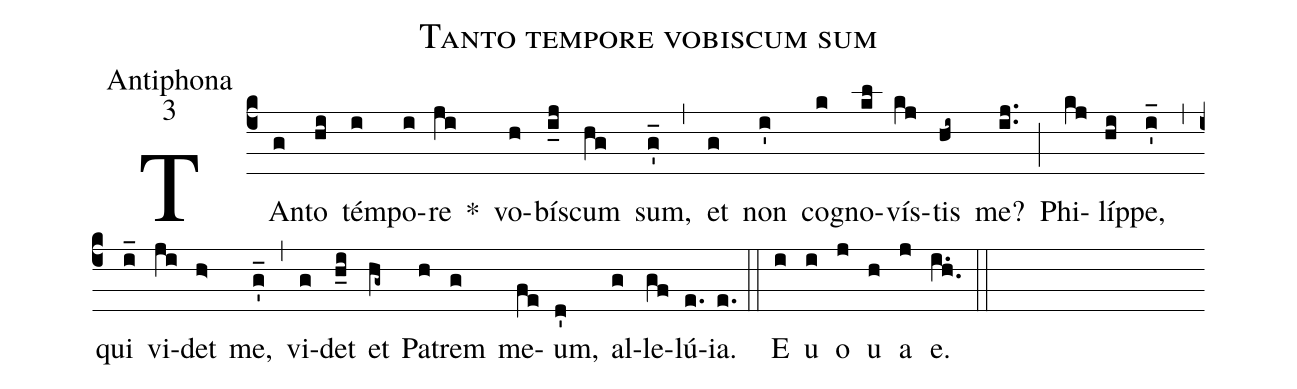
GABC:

name:Tanto tempore vobiscum sum;
office-part:Antiphona;
mode:3;
%%
(c4) TAn(g)to(hi) tém(i)po(i)re(ji) *() vo(h)bís(i_j)cum(hg) sum,(g'_) (,) et(g) non(i') co(k)gno(kl)vís(kj)tis(hi~) me?(ij..) (;) Phi(kj)líp(hi)pe,(i'_) (,) qui(i_) vi(ji)det(h>) me,(g'_) (,) vi(g)det(h_i) et(hg~) Pa(h)trem(g) me(fe)um,(d') al(g)le(gf)lú(e.)ia.(e.) (::) E(i) u(i) o(j) u(h) a(j) e.(i.h.) (::)
